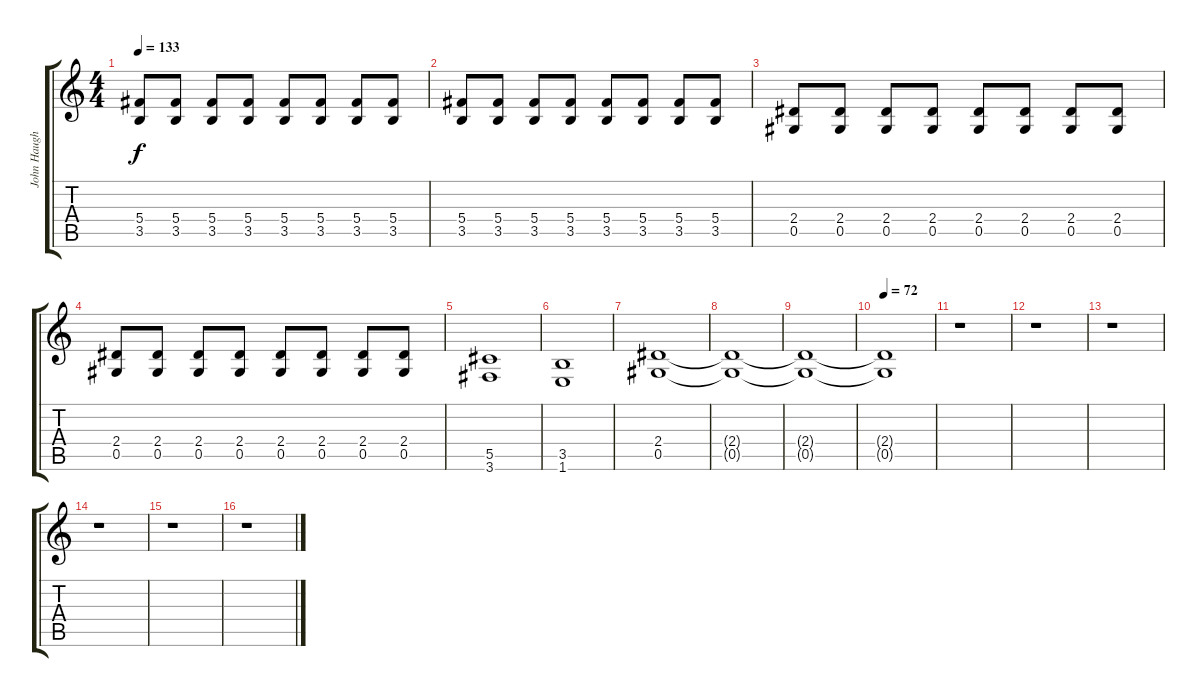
\track ("John Haughm" "John Haugh") {instrument overdrivenguitar}
\staff {score tabs}
\tuning (Eb4 Bb3 Gb3 Db3 Ab2 Eb2) {hide}
\ts (4 4)
\tempo 133
\clef g2
\ks c
(5.4 3.5).8{dy f} (5.4 3.5).8 (5.4 3.5).8 (5.4 3.5).8 (5.4 3.5).8 (5.4 3.5).8 (5.4 3.5).8 (5.4 3.5).8 |
(5.4 3.5).8 (5.4 3.5).8 (5.4 3.5).8 (5.4 3.5).8 (5.4 3.5).8 (5.4 3.5).8 (5.4 3.5).8 (5.4 3.5).8 |
(2.4 0.5).8 (2.4 0.5).8 (2.4 0.5).8 (2.4 0.5).8 (2.4 0.5).8 (2.4 0.5).8 (2.4 0.5).8 (2.4 0.5).8 |
(2.4 0.5).8 (2.4 0.5).8 (2.4 0.5).8 (2.4 0.5).8 (2.4 0.5).8 (2.4 0.5).8 (2.4 0.5).8 (2.4 0.5).8 |
(5.5 3.6).1 |
(3.5 1.6).1 |
(2.4 0.5).1{volume 0} |
(2.4{t} 0.5{t}).1 |
(2.4{t} 0.5{t}).1 |
\tempo 72
(2.4{t} 0.5{t}).1 |
r.1 |
r.1 |
r.1 |
r.1 |
r.1 |
r.1
